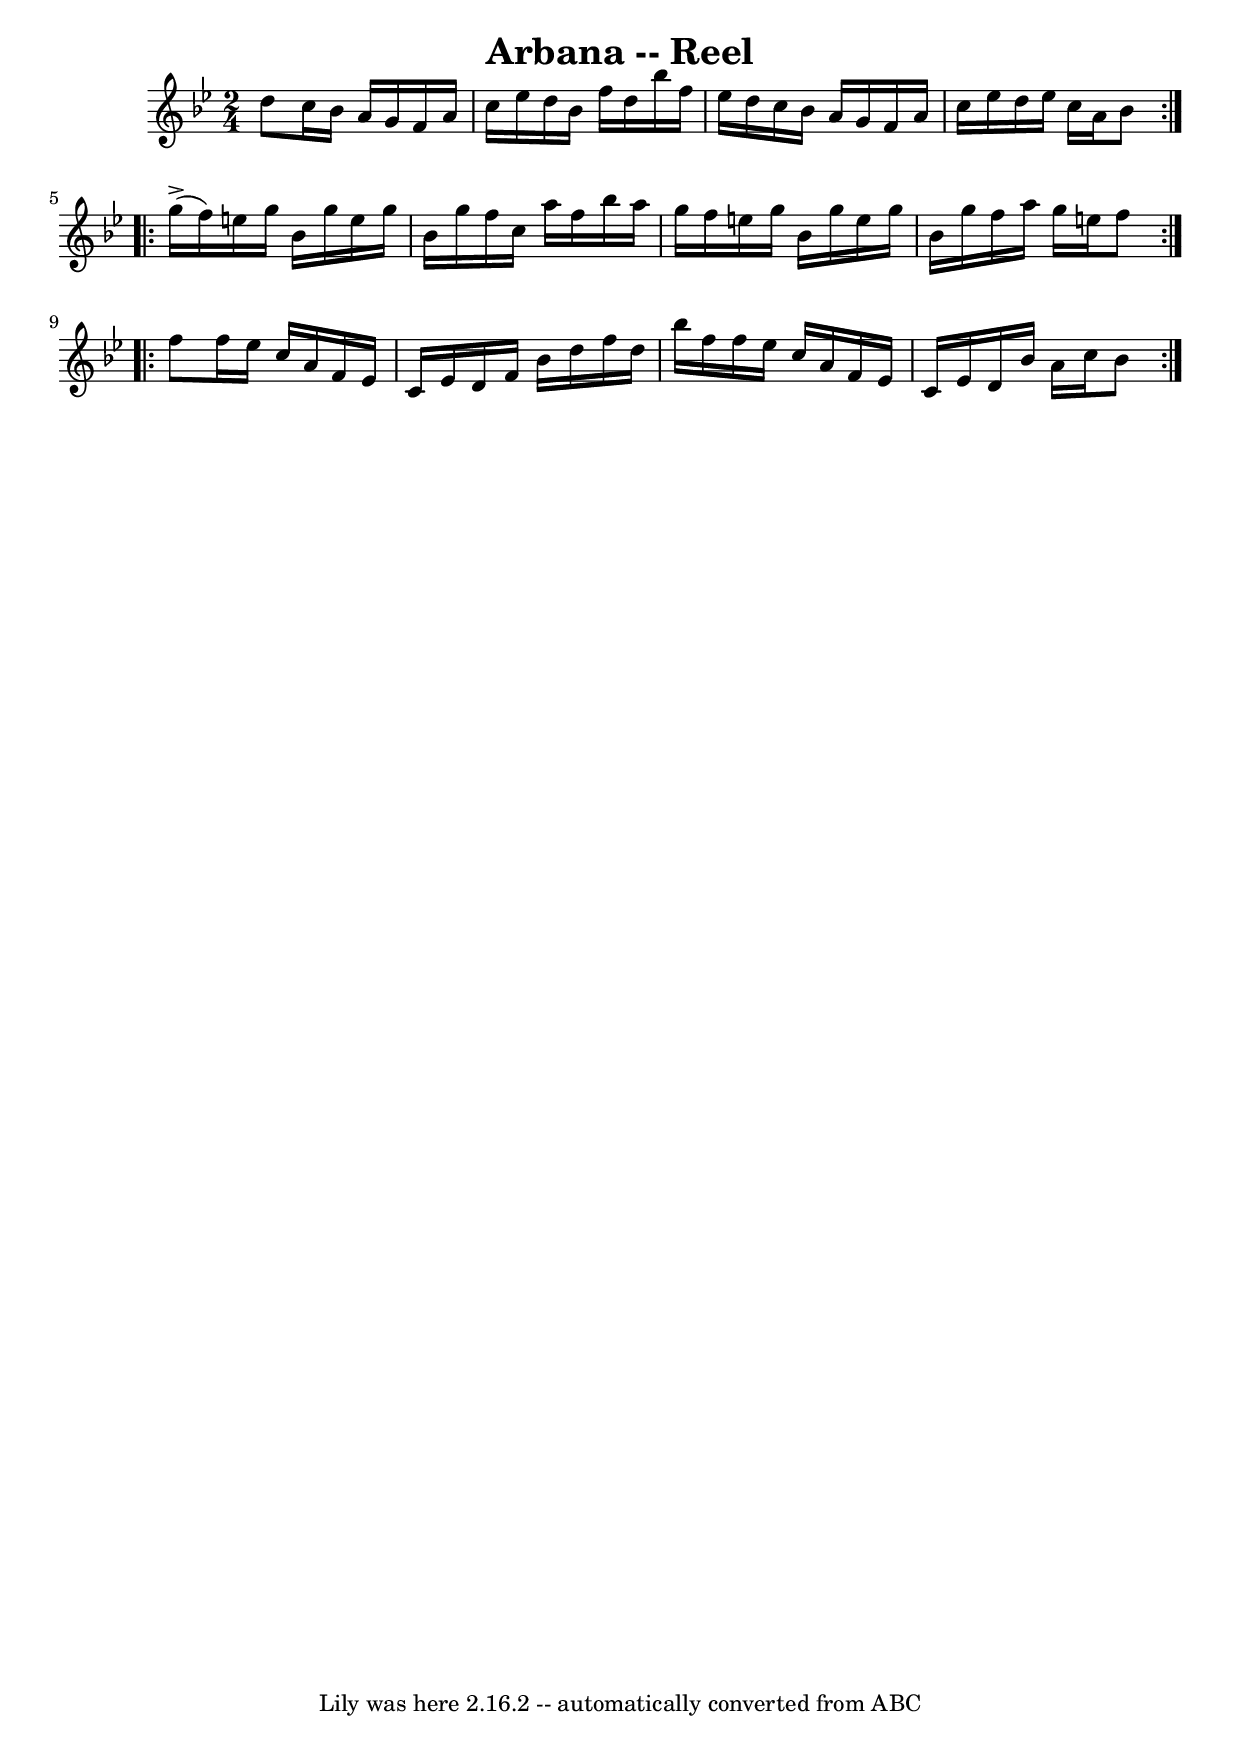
\version "2.16.2"
\include "Mammoth.ily"
\header {
  %% book = "Ryan's Mammoth Collection"
 crossRefNumber = "1"
 footnotes = ""
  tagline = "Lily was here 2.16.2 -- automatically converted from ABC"
  title = "Arbana -- Reel"

}
voicedefault =  {



  \repeat volta 2 {

    \time 2/4      \key bf \major d''8   |
 c''16 bf'16 a'16 g'16 f'16 a'16 c''16 ef''16     |
 d''16 bf'16 f''16 d''16 bf''16 f''16 ef''16 d''16     |
 c''16 bf'16 a'16 g'16 f'16 a'16 c''16 ef''16     |
 d''16 ef''16 
 c''16 a'16 bf'8    
  } 
  \repeat volta 2 { g''16^\accent(f''16)  |
 e''16 g''16 bf'16 g''16 e''16 g''16 bf'16 g''16     |
 f''16 c''16 a''16 f''16 bf''16 a''16 g''16 f''16     |
 e''16 g''16 bf'16 g''16 e''16 g''16 bf'16 g''16     |
 f''16 a''16 g''16 e''16 f''8 
    
  } 
  \repeat volta 2 { f''8   |
 f''16 ef''16 c''16 a'16 f'16 ef'16 c'16 ef'16     |
 d'16 f'16 bf'16 d''16 f''16 d''16 bf''16 f''16     |
 f''16 ef''16 c''16 a'16 f'16 ef'16 c'16 ef'16     |
 d'16 bf'16 a'16   
 c''16 bf'8    
  }   

}

\score{
  <<

    \context Staff="default"
    {
      \voicedefault 
      
    }

  >>
  \layout {
    
  }
  \midi {
  }

}
